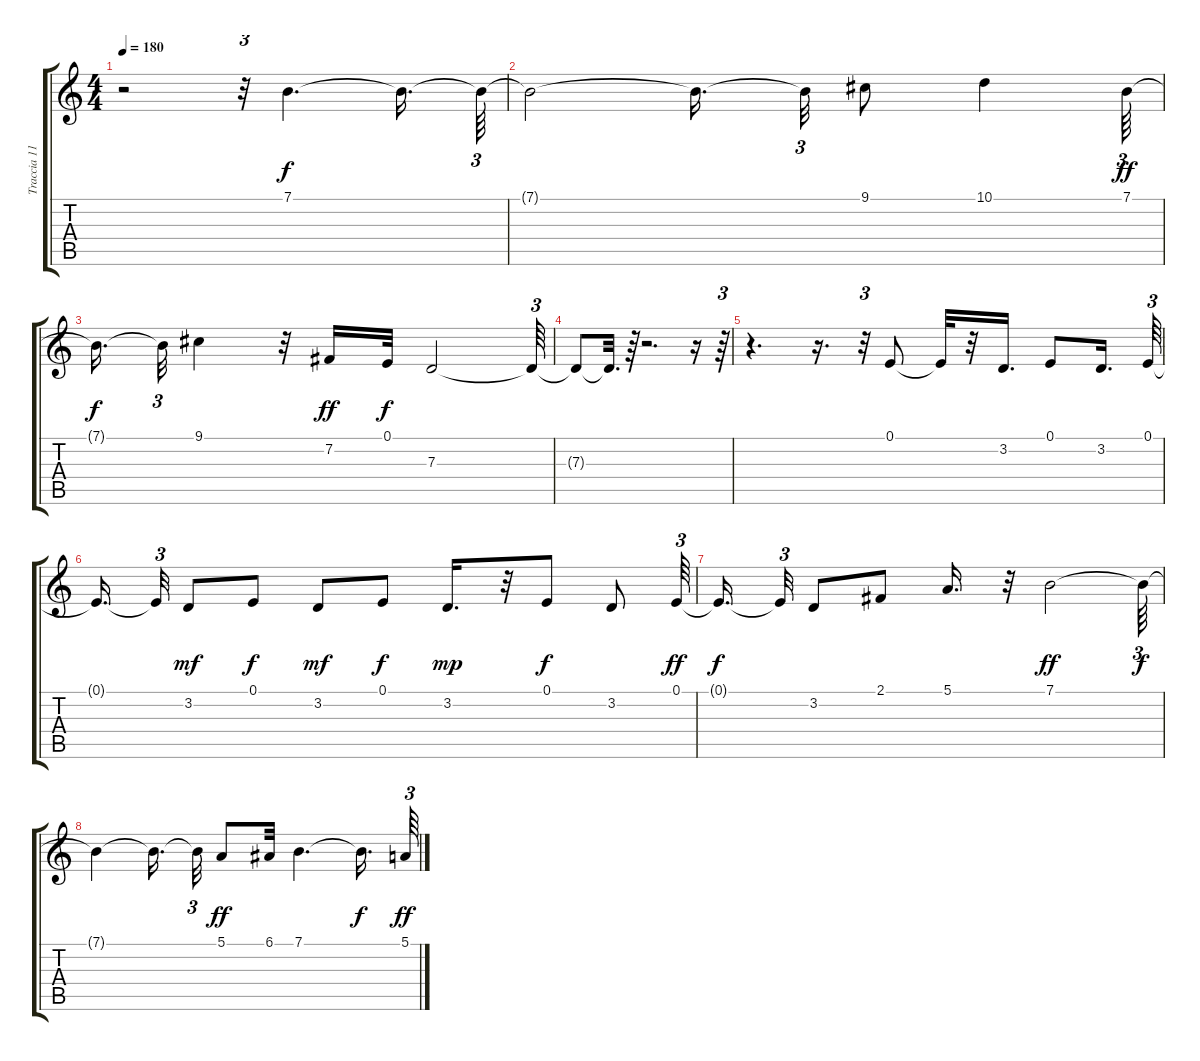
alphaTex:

\track ("Traccia 11" "Traccia 11") {instrument sopranosax}
\staff {score tabs}
\tuning (E4 B3 G3 D3 A2 E2) {hide}
\ts (4 4)
\tempo 180
\clef g2
\ks c
r.2{dy f} r.32{tu (3 2)} 7.1.4{d} 7.1{t}.16{d} 7.1{t}.64{tu (3 2)} |
7.1{t}.2 7.1{t}.16{d beam splitsecondary} 7.1{t}.32{tu (3 2)} 9.1.8 10.1.4 7.1.64{tu (3 2) dy ff} |
7.1{t}.16{d dy f} 7.1{t}.32{tu (3 2)} 9.1.4 r.32 7.2.16{dy ff} 0.1.32{dy f} 7.3.2 7.3{t}.64{tu (3 2)} |
7.3{t}.8 7.3{t}.32{d} r.64 r.2{d} r.16 r.64{tu (3 2)} |
r.4{d} r.16{d} r.32{tu (3 2)} 0.1.8 0.1{t}.32 r.32 3.2.16{d} 0.1.8 3.2.16{d} 0.1.64{tu (3 2)} |
0.1{t}.16{d beam splitsecondary} 0.1{t}.32{tu (3 2)} 3.2.8{dy mf} 0.1.8{dy f} 3.2.8{dy mf} 0.1.8{dy f} 3.2.16{d dy mp} r.32 0.1.8{dy f} 3.2.8 0.1.64{tu (3 2) dy ff} |
0.1{t}.16{d dy f beam splitsecondary} 0.1{t}.32{tu (3 2)} 3.2.8 2.1.8{instrument altosax} 5.1.16{d} r.32 7.1.2{dy ff} 7.1{t}.64{tu (3 2) dy f} |
7.1{t}.4 7.1{t}.16{d beam splitsecondary} 7.1{t}.32{tu (3 2)} 5.1.8{dy ff} 6.1.32 7.1.4{d} 7.1{t}.16{d dy f} 5.1.64{tu (3 2) dy ff}
